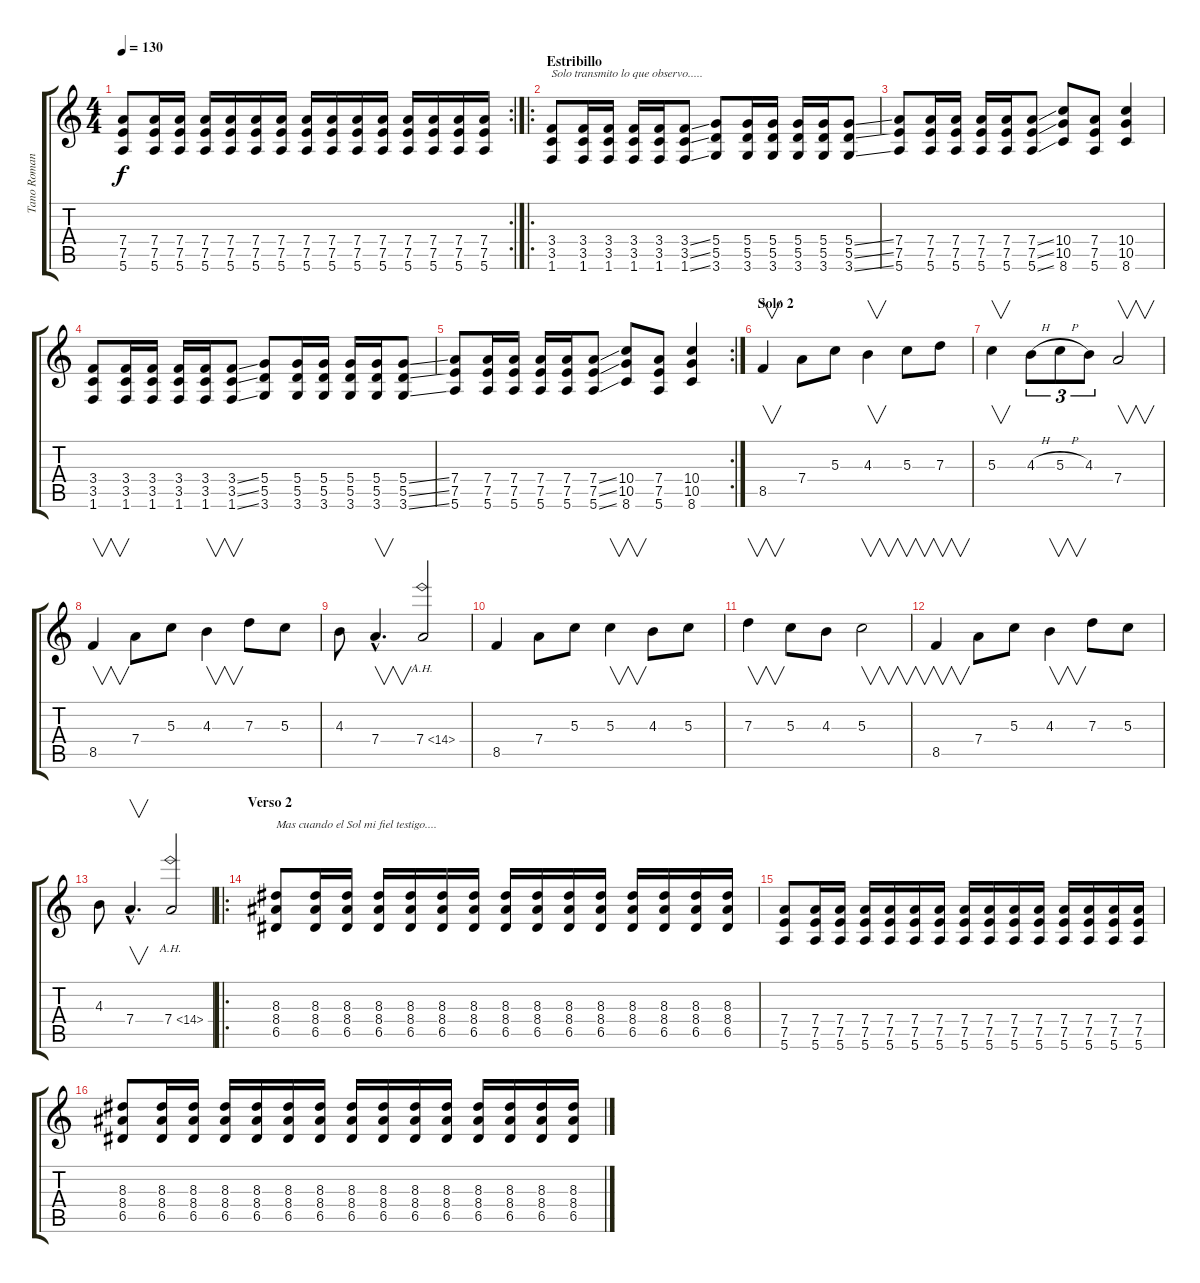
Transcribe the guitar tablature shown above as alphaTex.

\track ("Tano Romano" "Tano Roman") {instrument overdrivenguitar}
\staff {score tabs}
\tuning (E4 B3 G3 D3 A2 E2) {hide}
\rc 2
\ts (4 4)
\tempo 130
\clef g2
\ks c
(7.4 7.5 5.6).8{dy f} (7.4 7.5 5.6).16 (7.4 7.5 5.6).16 (7.4 7.5 5.6).16 (7.4 7.5 5.6).16 (7.4 7.5 5.6).16 (7.4 7.5 5.6).16 (7.4 7.5 5.6).16 (7.4 7.5 5.6).16 (7.4 7.5 5.6).16 (7.4 7.5 5.6).16 (7.4 7.5 5.6).16 (7.4 7.5 5.6).16 (7.4 7.5 5.6).16 (7.4 7.5 5.6).16 |
\ro
\section ("" "Estribillo")
(3.4 3.5 1.6).8{txt "Solo transmito lo que observo....."} (3.4 3.5 1.6).16 (3.4 3.5 1.6).16 (3.4 3.5 1.6).16 (3.4 3.5 1.6).16 (3.4{ss} 3.5{ss} 1.6{ss}).8 (5.4 5.5 3.6).8 (5.4 5.5 3.6).16 (5.4 5.5 3.6).16 (5.4 5.5 3.6).16 (5.4 5.5 3.6).16 (5.4{ss} 5.5{ss} 3.6{ss}).8 |
(7.4 7.5 5.6).8 (7.4 7.5 5.6).16 (7.4 7.5 5.6).16 (7.4 7.5 5.6).16 (7.4 7.5 5.6).16 (7.4{ss} 7.5{ss} 5.6{ss}).8 (10.4 10.5 8.6).8 (7.4 7.5 5.6).8 (10.4 10.5 8.6).4 |
(3.4 3.5 1.6).8 (3.4 3.5 1.6).16 (3.4 3.5 1.6).16 (3.4 3.5 1.6).16 (3.4 3.5 1.6).16 (3.4{ss} 3.5{ss} 1.6{ss}).8 (5.4 5.5 3.6).8 (5.4 5.5 3.6).16 (5.4 5.5 3.6).16 (5.4 5.5 3.6).16 (5.4 5.5 3.6).16 (5.4{ss} 5.5{ss} 3.6{ss}).8 |
\rc 2
(7.4 7.5 5.6).8 (7.4 7.5 5.6).16 (7.4 7.5 5.6).16 (7.4 7.5 5.6).16 (7.4 7.5 5.6).16 (7.4{ss} 7.5{ss} 5.6{ss}).8 (10.4 10.5 8.6).8 (7.4 7.5 5.6).8 (10.4 10.5 8.6).4 |
\section ("" "Solo 2")
8.5.4{v} 7.4.8 5.3.8 4.3.4{v} 5.3.8 7.3.8 |
5.3.4{v} 4.3{h}.8{tu (3 2)} 5.3{h}.8{tu (3 2)} 4.3.8{tu (3 2)} 7.4.2{v} |
8.5.4{v} 7.4.8 5.3.8 4.3.4{v} 7.3.8 5.3.8 |
4.3.8 7.4{hac}.4{v d} 7.4{ah 7}.2 |
8.5.4 7.4.8 5.3.8 5.3.4{v} 4.3.8 5.3.8 |
7.3.4{v} 5.3.8 4.3.8 5.3.2{v} |
8.5.4{v} 7.4.8 5.3.8 4.3.4{v} 7.3.8 5.3.8 |
4.3.8 7.4{hac}.4{v d} 7.4{ah 7}.2 |
\ro
\section ("" "Verso 2")
(8.3 8.4 6.5).8{txt "Mas cuando el Sol mi fiel testigo...."} (8.3 8.4 6.5).16 (8.3 8.4 6.5).16 (8.3 8.4 6.5).16 (8.3 8.4 6.5).16 (8.3 8.4 6.5).16 (8.3 8.4 6.5).16 (8.3 8.4 6.5).16 (8.3 8.4 6.5).16 (8.3 8.4 6.5).16 (8.3 8.4 6.5).16 (8.3 8.4 6.5).16 (8.3 8.4 6.5).16 (8.3 8.4 6.5).16 (8.3 8.4 6.5).16 |
(7.4 7.5 5.6).8 (7.4 7.5 5.6).16 (7.4 7.5 5.6).16 (7.4 7.5 5.6).16 (7.4 7.5 5.6).16 (7.4 7.5 5.6).16 (7.4 7.5 5.6).16 (7.4 7.5 5.6).16 (7.4 7.5 5.6).16 (7.4 7.5 5.6).16 (7.4 7.5 5.6).16 (7.4 7.5 5.6).16 (7.4 7.5 5.6).16 (7.4 7.5 5.6).16 (7.4 7.5 5.6).16 |
(8.3 8.4 6.5).8 (8.3 8.4 6.5).16 (8.3 8.4 6.5).16 (8.3 8.4 6.5).16 (8.3 8.4 6.5).16 (8.3 8.4 6.5).16 (8.3 8.4 6.5).16 (8.3 8.4 6.5).16 (8.3 8.4 6.5).16 (8.3 8.4 6.5).16 (8.3 8.4 6.5).16 (8.3 8.4 6.5).16 (8.3 8.4 6.5).16 (8.3 8.4 6.5).16 (8.3 8.4 6.5).16
